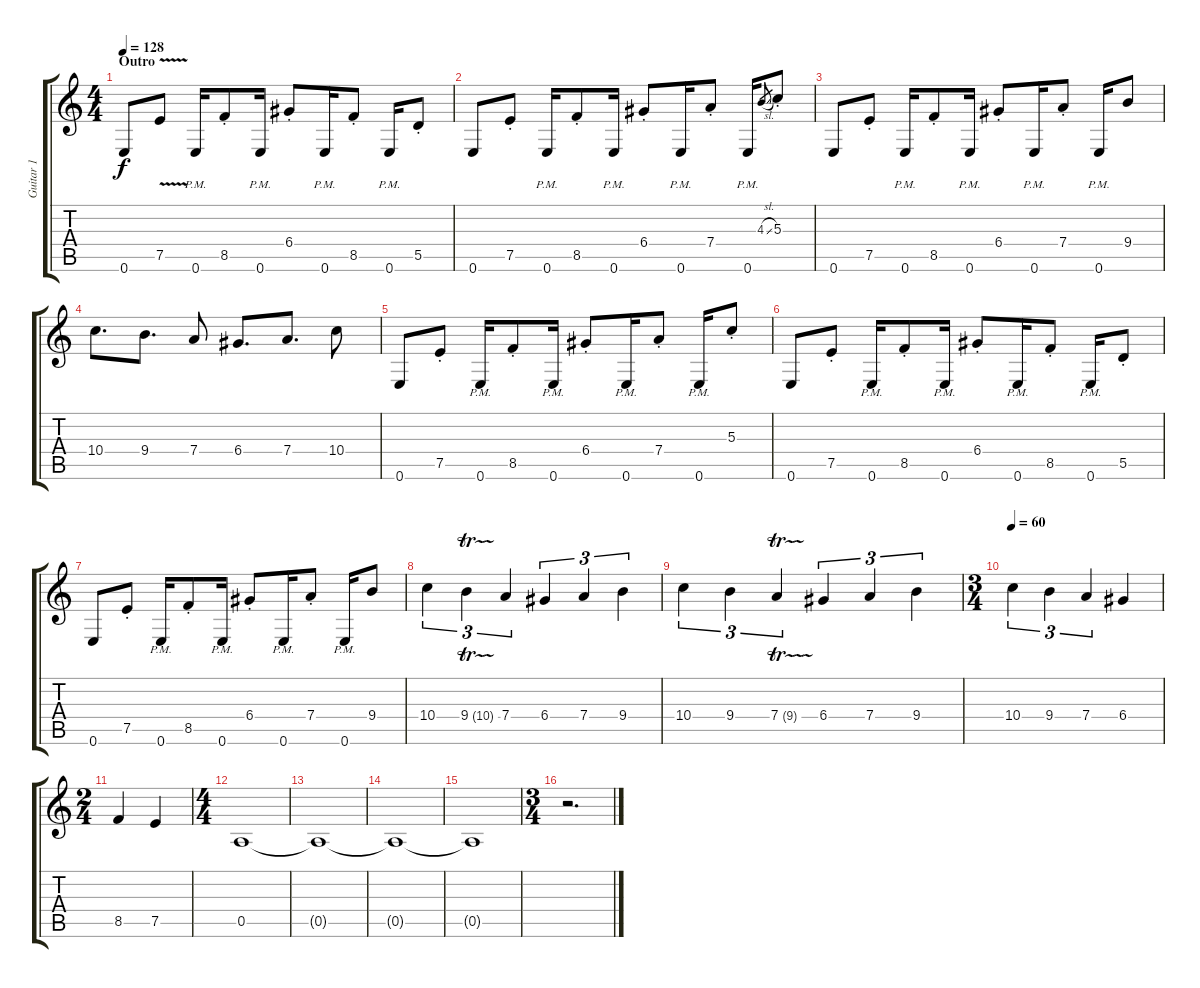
\track ("Guitar 1" "Guitar 1") {instrument overdrivenguitar}
\staff {score tabs}
\tuning (E4 B3 G3 D3 A2 E2) {hide}
\ts (4 4)
\section ("" "Outro")
\tempo 128
\clef g2
\ks c
0.6.8{dy f} 7.5{v}.8 0.6{pm}.16 8.5{st}.8 0.6{pm}.16 6.4{st}.8 0.6{pm}.16 8.5{st}.8 0.6{pm}.16 5.5{st}.8 |
0.6.8 7.5{st}.8 0.6{pm}.16 8.5{st}.8 0.6{pm}.16 6.4{st}.8 0.6{pm}.16 7.4{st}.8 0.6{pm}.16 4.3{sl}.8{gr} 5.3{st}.8 |
0.6.8 7.5{st}.8 0.6{pm}.16 8.5{st}.8 0.6{pm}.16 6.4{st}.8 0.6{pm}.16 7.4{st}.8 0.6{pm}.16 9.4.8 |
10.4.8{d} 9.4.8{d} 7.4.8 6.4.8{d} 7.4.8{d} 10.4.8 |
0.6.8 7.5{st}.8 0.6{pm}.16 8.5{st}.8 0.6{pm}.16 6.4{st}.8 0.6{pm}.16 7.4{st}.8 0.6{pm}.16 5.3{st}.8 |
0.6.8 7.5{st}.8 0.6{pm}.16 8.5{st}.8 0.6{pm}.16 6.4{st}.8 0.6{pm}.16 8.5{st}.8 0.6{pm}.16 5.5{st}.8 |
0.6.8 7.5{st}.8 0.6{pm}.16 8.5{st}.8 0.6{pm}.16 6.4{st}.8 0.6{pm}.16 7.4{st}.8 0.6{pm}.16 9.4.8 |
10.4.4{tu (3 2)} 9.4{tr (10 32)}.4{tu (3 2)} 7.4.4{tu (3 2)} 6.4.4{tu (3 2)} 7.4.4{tu (3 2)} 9.4.4{tu (3 2)} |
10.4.4{tu (3 2)} 9.4.4{tu (3 2)} 7.4{tr (9 32)}.4{tu (3 2)} 6.4.4{tu (3 2)} 7.4.4{tu (3 2)} 9.4.4{tu (3 2)} |
\ts (3 4)
\tempo 60
10.4.4{tu (3 2)} 9.4.4{tu (3 2)} 7.4.4{tu (3 2)} 6.4.4 |
\ts (2 4)
8.5.4 7.5.4 |
\ts (4 4)
0.5.1 |
0.5{t}.1 |
0.5{t}.1 |
0.5{t}.1 |
\ts (3 4)
r.2{d}
